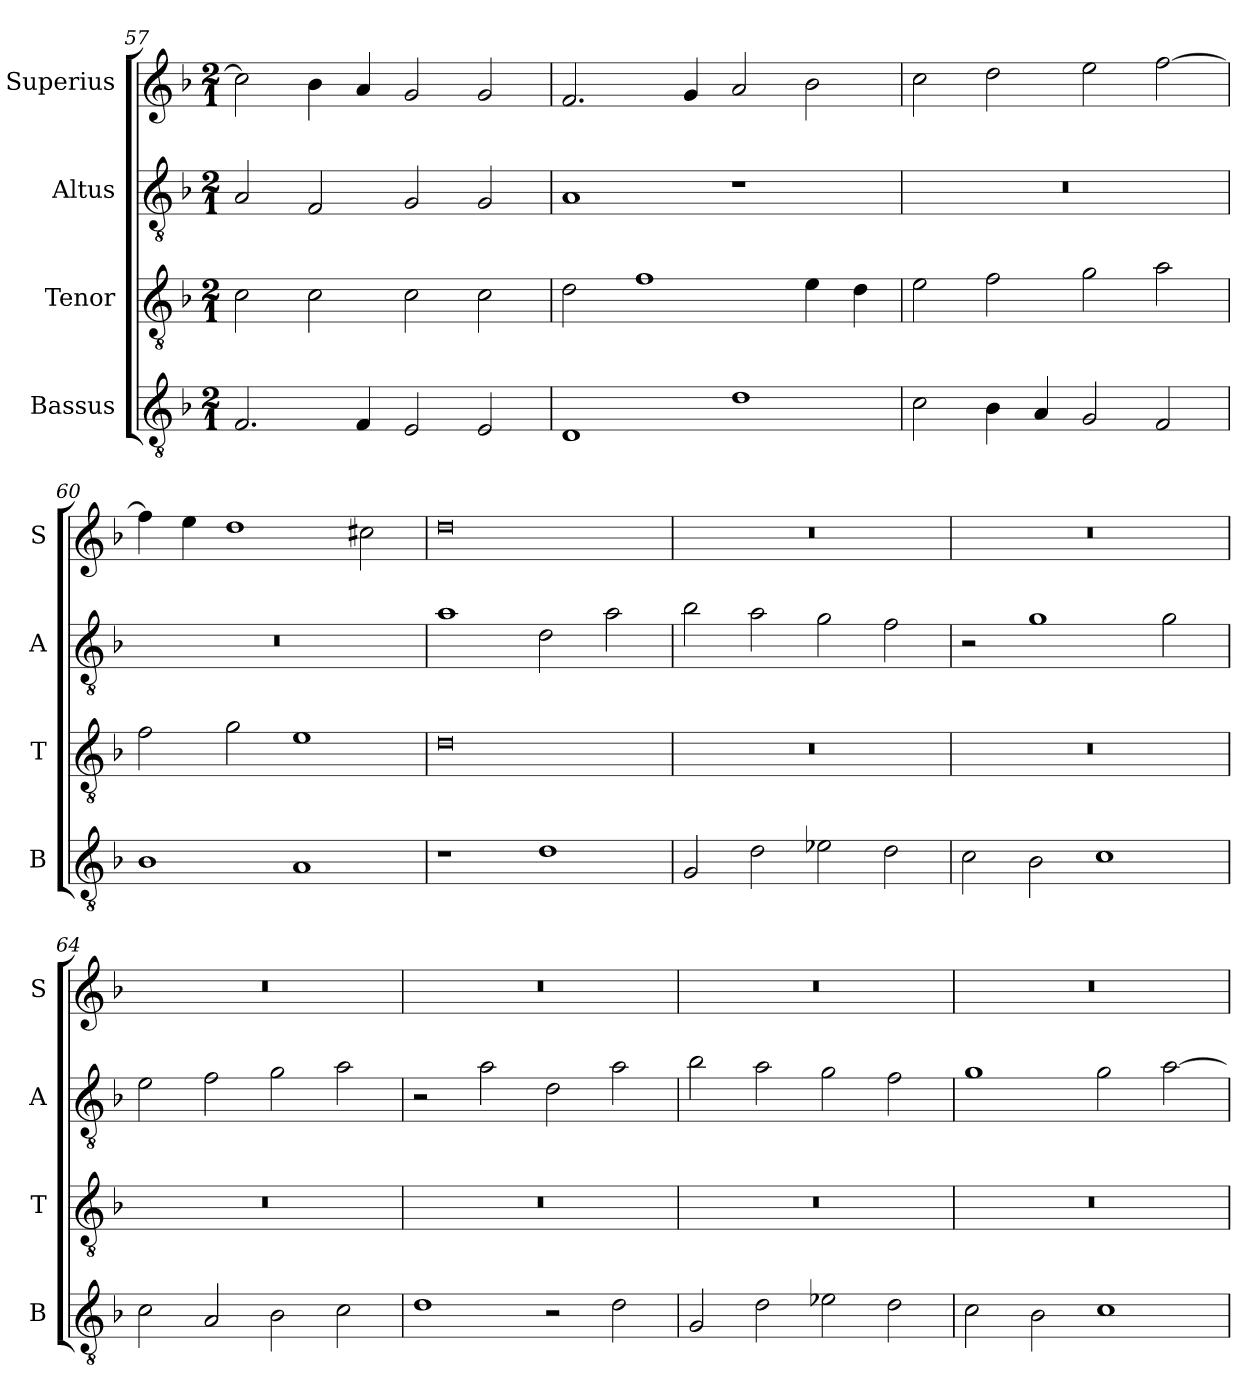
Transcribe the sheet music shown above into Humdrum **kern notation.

**kern	**kern	**kern	**kern
*part4	*part3	*part2	*part1
*staff4	*staff3	*staff2	*staff1
*I"Bassus	*I"Tenor	*I"Altus	*I"Superius
*I'B	*I'T	*I'A	*I'S
*clefGv2	*clefGv2	*clefGv2	*clefG2
*k[b-]	*k[b-]	*k[b-]	*k[b-]
*d:	*d:	*d:	*d:
*M2/1	*M2/1	*M2/1	*M2/1
=57	=57	=57	=57
2.F	2c	2A	2cc]
.	2c	2F	4b-
4F	.	.	4a
2E	2c	2G	2g
2E	2c	2G	2g
=58	=58	=58	=58
1D	2d	1A	2.f
.	1f	.	.
.	.	.	4g
1d	.	1r	2a
.	4e	.	2b-
.	4d	.	.
=59	=59	=59	=59
2c	2e	0r	2cc
4B-	2f	.	2dd
4A	.	.	.
2G	2g	.	2ee
2F	2a	.	[2ff
=60	=60	=60	=60
1B-	2f	0r	4ff]
.	.	.	4ee
.	2g	.	1dd
1A	1e	.	.
.	.	.	2cc#X
=61	=61	=61	=61
1r	0d	1a	0dd
1d	.	2d	.
.	.	2a	.
=62	=62	=62	=62
2G	0r	2b-	0r
2d	.	2a	.
2e-X	.	2g	.
2d	.	2f	.
=63	=63	=63	=63
2c	0r	2r	0r
2B-	.	1g	.
1c	.	.	.
.	.	2g	.
=64	=64	=64	=64
2c	0r	2e	0r
2A	.	2f	.
2B-	.	2g	.
2c	.	2a	.
=65	=65	=65	=65
1d	0r	2r	0r
.	.	2a	.
2r	.	2d	.
2d	.	2a	.
=66	=66	=66	=66
2G	0r	2b-	0r
2d	.	2a	.
2e-X	.	2g	.
2d	.	2f	.
=67	=67	=67	=67
2c	0r	1g	0r
2B-	.	.	.
1c	.	2g	.
.	.	[2a	.
=	=	=	=
*-	*-	*-	*-
